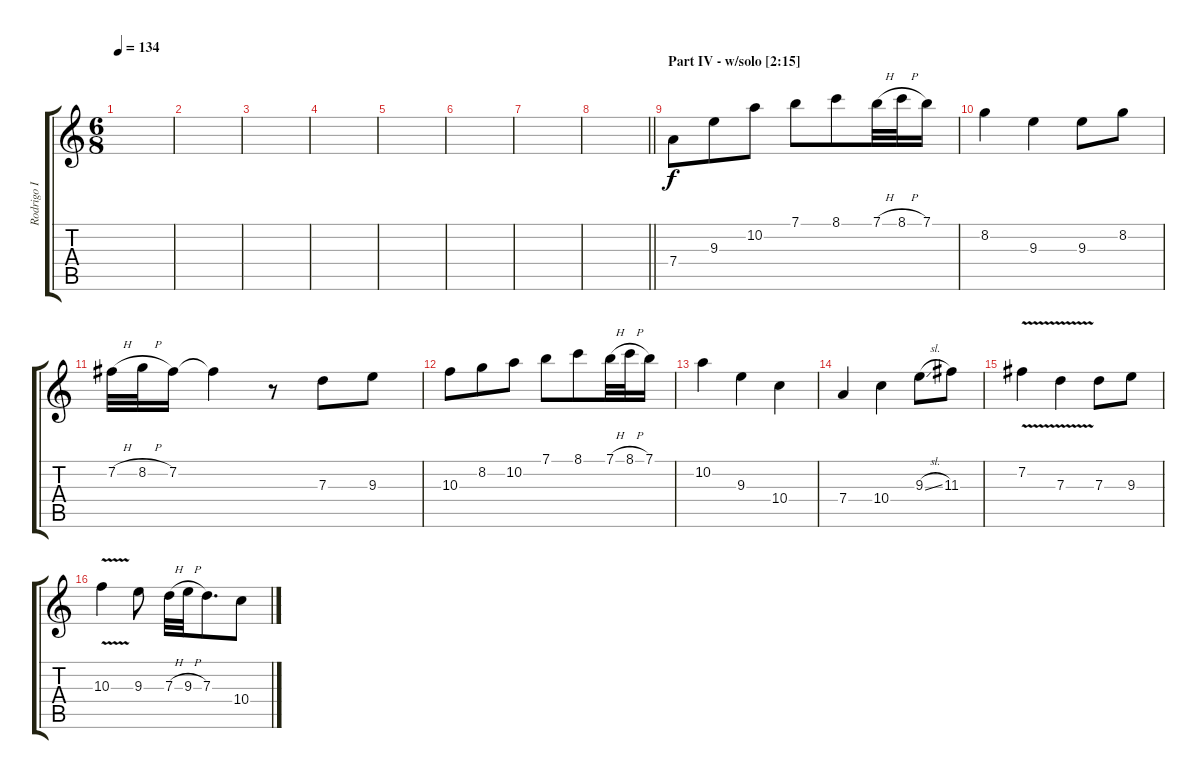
\track ("Rodrigo I" "Rodrigo I") {instrument acousticguitarnylon}
\staff {score tabs}
\tuning (E4 B3 G3 D3 A2 E2) {hide}
\ts (6 8)
\tempo 134
\clef g2
\ks c
|
|
|
|
|
|
|
\barLineRight lightlight
|
\section ("" "Part IV - w/solo [2:15]")
7.4.8 9.3.8 10.2.8{beam split} 7.1.8{beam merge} 8.1.8 7.1{h}.32 8.1{h}.32 7.1.16 |
8.2.4 9.3.4 9.3.8 8.2.8 |
7.2{h}.32 8.2{h}.32 7.2.16 7.2{t}.4 r.8 7.3.8 9.3.8 |
10.3.8 8.2.8 10.2.8{beam split} 7.1.8{beam merge} 8.1.8 7.1{h}.32 8.1{h}.32 7.1.16 |
10.2.4 9.3.4 10.4.4 |
7.4.4 10.4.4 9.3{sl}.8 11.3.8 |
7.2{v}.4 7.3{v}.4 7.3.8 9.3.8 |
10.3{v}.4 9.3.8 7.3{h}.32 9.3{h}.32 7.3.8{d} 10.4.8
